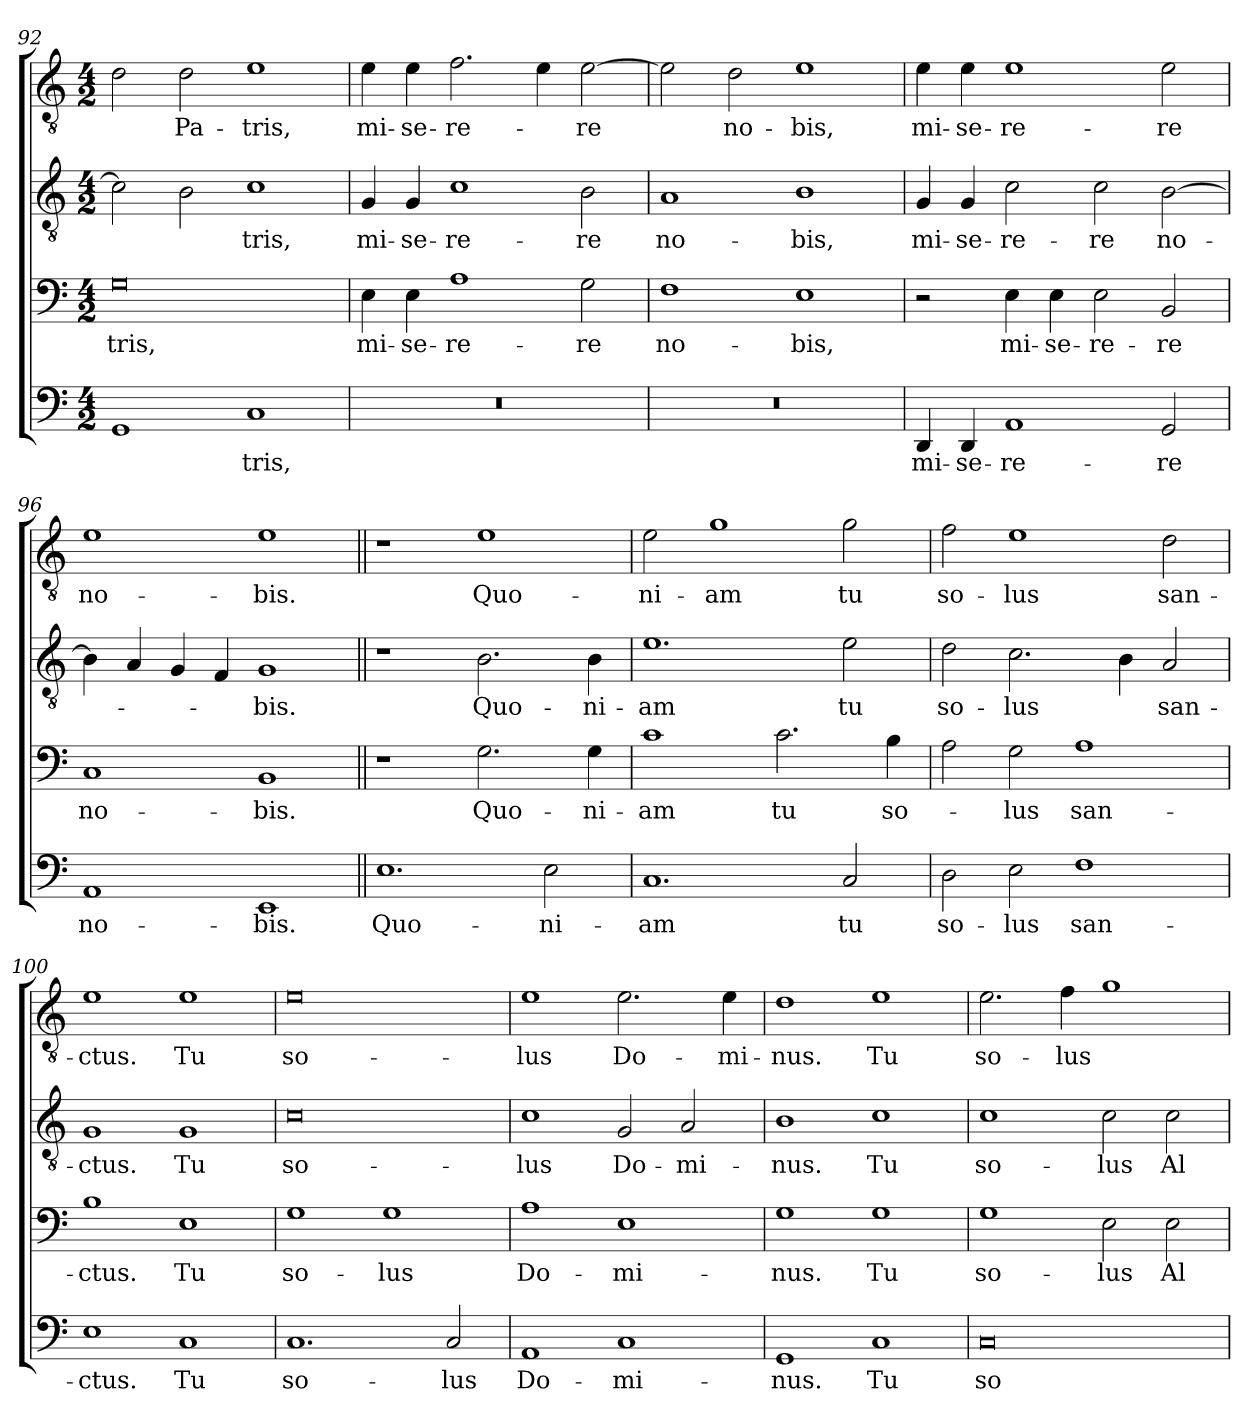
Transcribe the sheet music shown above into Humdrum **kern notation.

**kern	**text	**kern	**text	**kern	**text	**kern	**text
*part4	*part4	*part3	*part3	*part2	*part2	*part1	*part1
*staff4	*staff4	*staff3	*staff3	*staff2	*staff2	*staff1	*staff1
!!LO:LB:g=z
*clefF4	*	*clefF4	*	*clefGv2	*	*clefGv2	*
*k[]	*	*k[]	*	*k[]	*	*k[]	*
*C:	*	*C:	*	*C:	*	*C:	*
*M4/2	*	*M4/2	*	*M4/2	*	*M4/2	*
=92	=92	=92	=92	=92	=92	=92	=92
!	!	!	!LO:LY:b	!	!	!	!
1GG	.	0G	-tris,	2c\]	.	2d\	.
!	!	!	!	!	!	!	!LO:LY:b
.	.	.	.	2B\	.	2d\	Pa-
!	!LO:LY:b	!	!	!	!LO:LY:b	!	!LO:LY:b
1C	-tris,	.	.	1c	-tris,	1e	-tris,
=93	=93	=93	=93	=93	=93	=93	=93
!	!	!	!LO:LY:b	!	!LO:LY:b	!	!LO:LY:b
0r	.	4E\	mi-	4G/	mi-	4e\	mi-
!	!	!	!LO:LY:b	!	!LO:LY:b	!	!LO:LY:b
.	.	4E\	-se-	4G/	-se-	4e\	-se-
!	!	!	!LO:LY:b	!	!LO:LY:b	!	!LO:LY:b
.	.	1A	-re-	1c	-re-	2.f\	-re-
.	.	.	.	.	.	4e\	.
!	!	!	!LO:LY:b	!	!LO:LY:b	!	!LO:LY:b
.	.	2G\	-re	2B\	-re	[2e\	-re
=94	=94	=94	=94	=94	=94	=94	=94
!	!	!	!LO:LY:b	!	!LO:LY:b	!	!
0r	.	1F	no-	1A	no-	2e\]	.
!	!	!	!	!	!	!	!LO:LY:b
.	.	.	.	.	.	2d\	no-
!	!	!	!LO:LY:b	!	!LO:LY:b	!	!LO:LY:b
.	.	1E	-bis,	1B	-bis,	1e	-bis,
=95	=95	=95	=95	=95	=95	=95	=95
!	!LO:LY:b	!	!	!	!LO:LY:b	!	!LO:LY:b
4DD/	mi-	2r	.	4G/	mi-	4e\	mi-
!	!LO:LY:b	!	!	!	!LO:LY:b	!	!LO:LY:b
4DD/	-se-	.	.	4G/	-se-	4e\	-se-
!	!LO:LY:b	!	!LO:LY:b	!	!LO:LY:b	!	!LO:LY:b
1AA	-re-	4E\	mi-	2c\	-re-	1e	-re-
!	!	!	!LO:LY:b	!	!	!	!
.	.	4E\	-se-	.	.	.	.
!	!	!	!LO:LY:b	!	!LO:LY:b	!	!
.	.	2E\	-re-	2c\	-re	.	.
!	!LO:LY:b	!	!LO:LY:b	!	!LO:LY:b	!	!LO:LY:b
2GG/	-re	2BB/	-re	[2B\	no-	2e\	-re
=96	=96	=96	=96	=96	=96	=96	=96
!	!LO:LY:b	!	!LO:LY:b	!	!	!	!LO:LY:b
1AA	no-	1C	no-	4B\]	.	1e	no-
.	.	.	.	4A/	.	.	.
.	.	.	.	4G/	.	.	.
.	.	.	.	4F/	.	.	.
!	!LO:LY:b	!	!LO:LY:b	!	!LO:LY:b	!	!LO:LY:b
1EE	-bis.	1BB	-bis.	1G	-bis.	1e	-bis.
!!LO:PB:g=z
=97||	=97||	=97||	=97||	=97||	=97||	=97||	=97||
!	!LO:LY:b	!	!	!	!	!	!
1.E	Quo-	1r	.	1r	.	1r	.
!	!	!	!LO:LY:b	!	!LO:LY:b	!	!LO:LY:b
.	.	2.G\	Quo-	2.B\	Quo-	1e	Quo-
!	!LO:LY:b	!	!	!	!	!	!
2E\	-ni-	.	.	.	.	.	.
!	!	!	!LO:LY:b	!	!LO:LY:b	!	!
.	.	4G\	-ni-	4B\	-ni-	.	.
=98	=98	=98	=98	=98	=98	=98	=98
!	!LO:LY:b	!	!LO:LY:b	!	!LO:LY:b	!	!LO:LY:b
1.C	-am	1c	-am	1.e	-am	2e\	-ni-
!	!	!	!	!	!	!	!LO:LY:b
.	.	.	.	.	.	1g	-am
!	!	!	!LO:LY:b	!	!	!	!
.	.	2.c\	tu	.	.	.	.
!	!LO:LY:b	!	!	!	!LO:LY:b	!	!LO:LY:b
2C/	tu	.	.	2e\	tu	2g\	tu
!	!	!	!LO:LY:b	!	!	!	!
.	.	4B\	so-	.	.	.	.
=99	=99	=99	=99	=99	=99	=99	=99
!	!LO:LY:b	!	!	!	!LO:LY:b	!	!LO:LY:b
2D\	so-	2A\	.	2d\	so-	2f\	so-
!	!LO:LY:b	!	!LO:LY:b	!	!LO:LY:b	!	!LO:LY:b
2E\	-lus	2G\	-lus	2.c\	-lus	1e	-lus
!	!LO:LY:b	!	!LO:LY:b	!	!	!	!
1F	san-	1A	san-	.	.	.	.
.	.	.	.	4B\	.	.	.
!	!	!	!	!	!LO:LY:b	!	!LO:LY:b
.	.	.	.	2A/	san-	2d\	san-
=100	=100	=100	=100	=100	=100	=100	=100
!	!LO:LY:b	!	!LO:LY:b	!	!LO:LY:b	!	!LO:LY:b
1E	-ctus.	1B	-ctus.	1G	-ctus.	1e	-ctus.
!	!LO:LY:b	!	!LO:LY:b	!	!LO:LY:b	!	!LO:LY:b
1C	Tu	1E	Tu	1G	Tu	1e	Tu
=101	=101	=101	=101	=101	=101	=101	=101
!	!LO:LY:b	!	!LO:LY:b	!	!LO:LY:b	!	!LO:LY:b
1.C	so-	1G	so-	0c	so-	0e	so-
!	!	!	!LO:LY:b	!	!	!	!
.	.	1G	-lus	.	.	.	.
!	!LO:LY:b	!	!	!	!	!	!
2C/	-lus	.	.	.	.	.	.
=102	=102	=102	=102	=102	=102	=102	=102
!	!LO:LY:b	!	!LO:LY:b	!	!LO:LY:b	!	!LO:LY:b
1AA	Do-	1A	Do-	1c	-lus	1e	-lus
!	!LO:LY:b	!	!LO:LY:b	!	!LO:LY:b	!	!LO:LY:b
1C	-mi-	1E	-mi-	2G/	Do-	2.e\	Do-
!	!	!	!	!	!LO:LY:b	!	!
.	.	.	.	2A/	-mi-	.	.
!	!	!	!	!	!	!	!LO:LY:b
.	.	.	.	.	.	4e\	-mi-
=103	=103	=103	=103	=103	=103	=103	=103
!	!LO:LY:b	!	!LO:LY:b	!	!LO:LY:b	!	!LO:LY:b
1GG	-nus.	1G	-nus.	1B	-nus.	1d	-nus.
!	!LO:LY:b	!	!LO:LY:b	!	!LO:LY:b	!	!LO:LY:b
1C	Tu	1G	Tu	1c	Tu	1e	Tu
=104	=104	=104	=104	=104	=104	=104	=104
!	!LO:LY:b	!	!LO:LY:b	!	!LO:LY:b	!	!LO:LY:b
0C	so-	1G	so-	1c	so-	2.e\	so-
!	!	!	!	!	!	!	!LO:LY:b
.	.	.	.	.	.	4f\	-lus
!	!	!	!LO:LY:b	!	!LO:LY:b	!	!
.	.	2E\	-lus	2c\	-lus	1g	.
!	!	!	!LO:LY:b	!	!LO:LY:b	!	!
.	.	2E\	Al-	2c\	Al-	.	.
=	=	=	=	=	=	=	=
*-	*-	*-	*-	*-	*-	*-	*-
